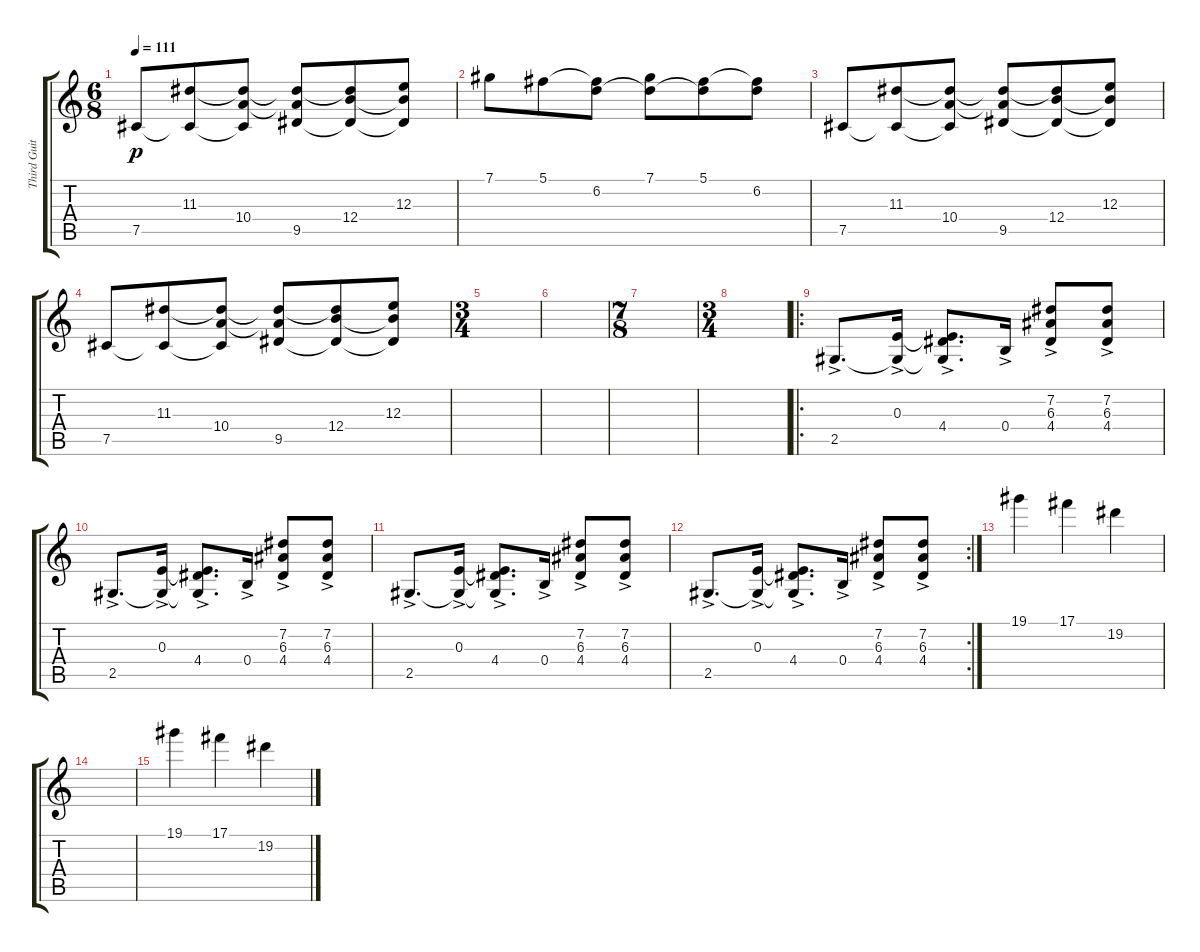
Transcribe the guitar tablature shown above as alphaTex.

\track ("Third Guitar" "Third Guit") {instrument overdrivenguitar}
\staff {score tabs}
\tuning (Db4 Ab3 E3 B2 Gb2 B1) {hide}
\ts (6 8)
\tempo 111
\clef g2
\ks c
7.5.8{dy p} (11.3 7.5{t}).8 (11.3{t} 10.4 7.5{t}).8 (11.3{t} 10.4{t} 9.5).8 (11.3{t} 12.4 9.5{t}).8 (12.3 12.4{t} 9.5{t}).8 |
7.1.8 5.1.8 (5.1{t} 6.2).8 (7.1 6.2{t}).8 (5.1 6.2{t}).8 (5.1{t} 6.2).8 |
7.5.8 (11.3 7.5{t}).8 (11.3{t} 10.4 7.5{t}).8 (11.3{t} 10.4{t} 9.5).8 (11.3{t} 12.4 9.5{t}).8 (12.3 12.4{t} 9.5{t}).8 |
7.5.8 (11.3 7.5{t}).8 (11.3{t} 10.4 7.5{t}).8 (11.3{t} 10.4{t} 9.5).8 (11.3{t} 12.4 9.5{t}).8 (12.3 12.4{t} 9.5{t}).8 |
\ts (3 4)
|
|
\ts (7 8)
|
\ts (3 4)
|
\ro
2.5{ac}.8{d} (0.3{ac} 2.5{ac t}).16 (0.3{ac t} 4.4{ac} 2.5{ac t}).8{d} 0.4{ac}.16 (7.2{ac} 6.3{ac} 4.4{ac}).8 (7.2{ac} 6.3{ac} 4.4{ac}).8 |
2.5{ac}.8{d} (0.3{ac} 2.5{ac t}).16 (0.3{ac t} 4.4{ac} 2.5{ac t}).8{d} 0.4{ac}.16 (7.2{ac} 6.3{ac} 4.4{ac}).8 (7.2{ac} 6.3{ac} 4.4{ac}).8 |
2.5{ac}.8{d} (0.3{ac} 2.5{ac t}).16 (0.3{ac t} 4.4{ac} 2.5{ac t}).8{d} 0.4{ac}.16 (7.2{ac} 6.3{ac} 4.4{ac}).8 (7.2{ac} 6.3{ac} 4.4{ac}).8 |
\rc 2
2.5{ac}.8{d} (0.3{ac} 2.5{ac t}).16 (0.3{ac t} 4.4{ac} 2.5{ac t}).8{d} 0.4{ac}.16 (7.2{ac} 6.3{ac} 4.4{ac}).8 (7.2{ac} 6.3{ac} 4.4{ac}).8 |
19.1.4 17.1.4 19.2.4 |
|
19.1.4 17.1.4 19.2.4
